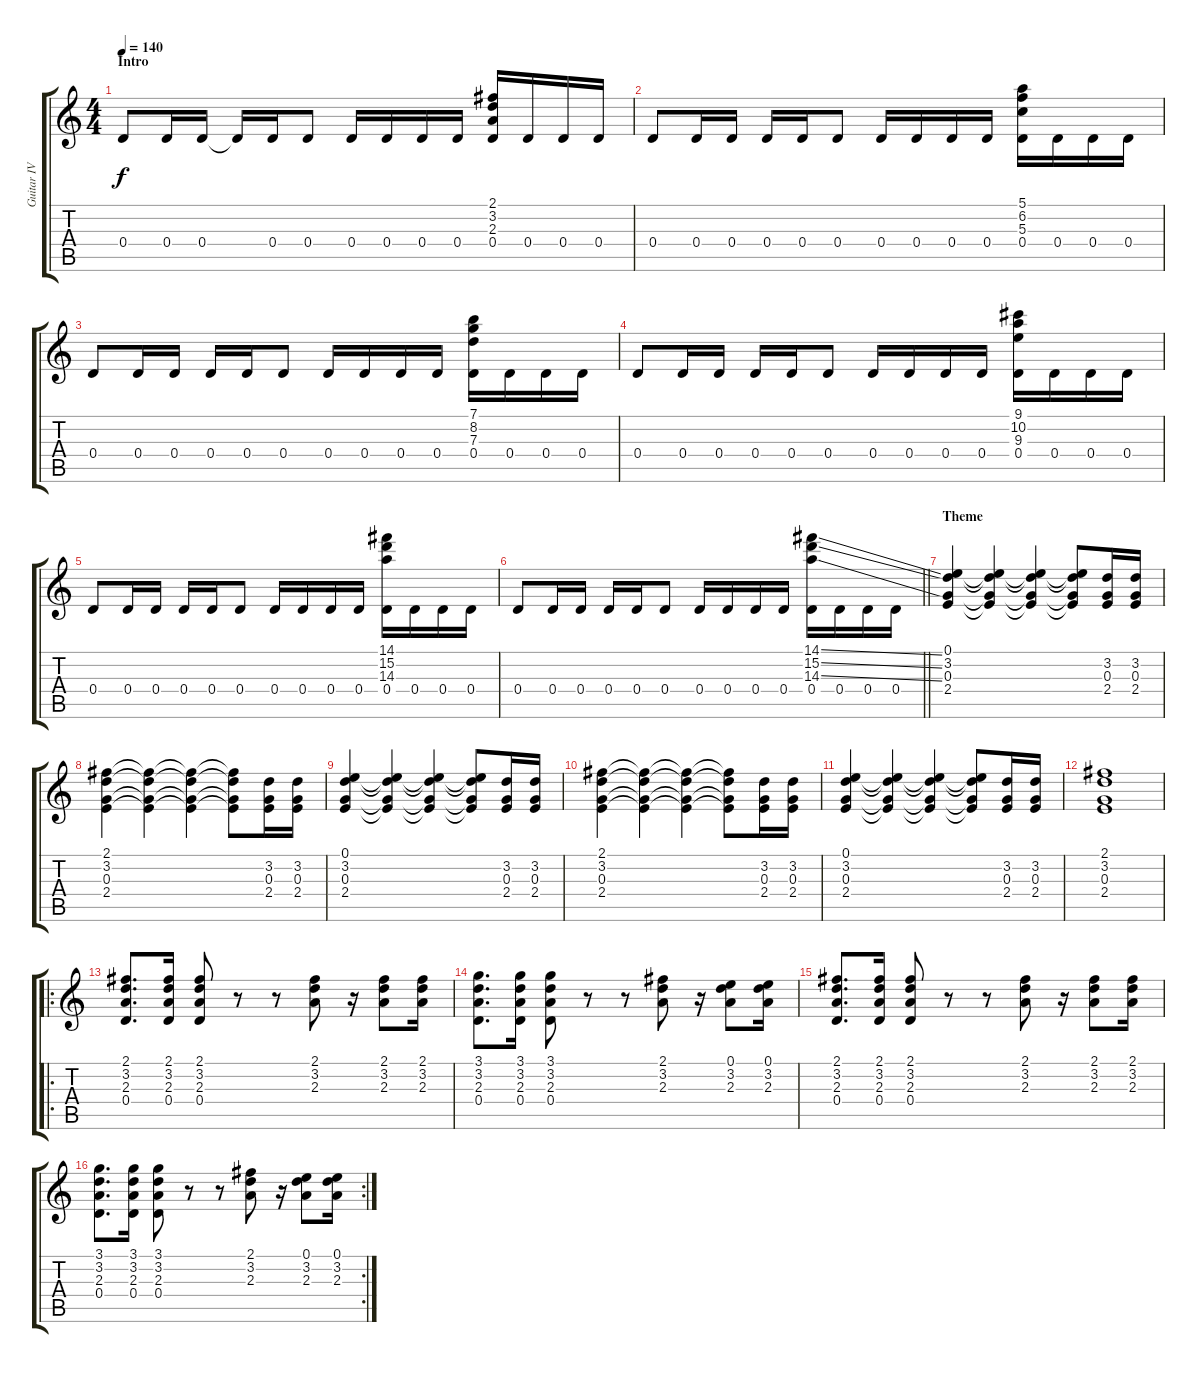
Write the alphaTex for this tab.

\track ("Guitar IV (12-string)" "Guitar IV ") {instrument overdrivenguitar}
\staff {score tabs}
\tuning (E4 B3 G3 D3 A2 E2) {hide}
\ts (4 4)
\section ("" "Intro")
\tempo 140
\clef g2
\ks c
0.4.8{dy f instrument overdrivenguitar} 0.4.16 0.4.16 0.4{t}.16 0.4.16 0.4.8 0.4.16 0.4.16 0.4.16 0.4.16 (2.1 3.2 2.3 0.4).16 0.4.16 0.4.16 0.4.16 |
0.4.8 0.4.16 0.4.16 0.4.16 0.4.16 0.4.8 0.4.16 0.4.16 0.4.16 0.4.16 (5.1 6.2 5.3 0.4).16 0.4.16 0.4.16 0.4.16 |
0.4.8 0.4.16 0.4.16 0.4.16 0.4.16 0.4.8 0.4.16 0.4.16 0.4.16 0.4.16 (7.1 8.2 7.3 0.4).16 0.4.16 0.4.16 0.4.16 |
0.4.8 0.4.16 0.4.16 0.4.16 0.4.16 0.4.8 0.4.16 0.4.16 0.4.16 0.4.16 (9.1 10.2 9.3 0.4).16 0.4.16 0.4.16 0.4.16 |
0.4.8 0.4.16 0.4.16 0.4.16 0.4.16 0.4.8 0.4.16 0.4.16 0.4.16 0.4.16 (14.1 15.2 14.3 0.4).16 0.4.16 0.4.16 0.4.16 |
\barLineRight lightlight
0.4.8 0.4.16 0.4.16 0.4.16 0.4.16 0.4.8 0.4.16 0.4.16 0.4.16 0.4.16 (14.1{ss} 15.2{ss} 14.3{ss} 0.4).16 0.4.16 0.4.16 0.4.16 |
\section ("" "Theme")
(0.1 3.2 0.3 2.4).4 (0.1{t} 3.2{t} 0.3{t} 2.4{t}).4 (0.1{t} 3.2{t} 0.3{t} 2.4{t}).4 (0.1{t} 3.2{t} 0.3{t} 2.4{t}).8 (3.2 0.3 2.4).16 (3.2 0.3 2.4).16 |
(2.1 3.2 0.3 2.4).4 (2.1{t} 3.2{t} 0.3{t} 2.4{t}).4 (2.1{t} 3.2{t} 0.3{t} 2.4{t}).4 (2.1{t} 3.2{t} 0.3{t} 2.4{t}).8 (3.2 0.3 2.4).16 (3.2 0.3 2.4).16 |
(0.1 3.2 0.3 2.4).4 (0.1{t} 3.2{t} 0.3{t} 2.4{t}).4 (0.1{t} 3.2{t} 0.3{t} 2.4{t}).4 (0.1{t} 3.2{t} 0.3{t} 2.4{t}).8 (3.2 0.3 2.4).16 (3.2 0.3 2.4).16 |
(2.1 3.2 0.3 2.4).4 (2.1{t} 3.2{t} 0.3{t} 2.4{t}).4 (2.1{t} 3.2{t} 0.3{t} 2.4{t}).4 (2.1{t} 3.2{t} 0.3{t} 2.4{t}).8 (3.2 0.3 2.4).16 (3.2 0.3 2.4).16 |
(0.1 3.2 0.3 2.4).4 (0.1{t} 3.2{t} 0.3{t} 2.4{t}).4 (0.1{t} 3.2{t} 0.3{t} 2.4{t}).4 (0.1{t} 3.2{t} 0.3{t} 2.4{t}).8 (3.2 0.3 2.4).16 (3.2 0.3 2.4).16 |
(2.1 3.2 0.3 2.4).1 |
\ro
(2.1 3.2 2.3 0.4).8{d} (2.1 3.2 2.3 0.4).16 (2.1 3.2 2.3 0.4).8 r.8 r.8 (2.1 3.2 2.3).8 r.16 (2.1 3.2 2.3).8 (2.1 3.2 2.3).16 |
(3.1 3.2 2.3 0.4).8{d} (3.1 3.2 2.3 0.4).16 (3.1 3.2 2.3 0.4).8 r.8 r.8 (2.1 3.2 2.3).8 r.16 (0.1 3.2 2.3).8 (0.1 3.2 2.3).16 |
(2.1 3.2 2.3 0.4).8{d} (2.1 3.2 2.3 0.4).16 (2.1 3.2 2.3 0.4).8 r.8 r.8 (2.1 3.2 2.3).8 r.16 (2.1 3.2 2.3).8 (2.1 3.2 2.3).16 |
\rc 2
(3.1 3.2 2.3 0.4).8{d} (3.1 3.2 2.3 0.4).16 (3.1 3.2 2.3 0.4).8 r.8 r.8 (2.1 3.2 2.3).8 r.16 (0.1 3.2 2.3).8 (0.1 3.2 2.3).16
